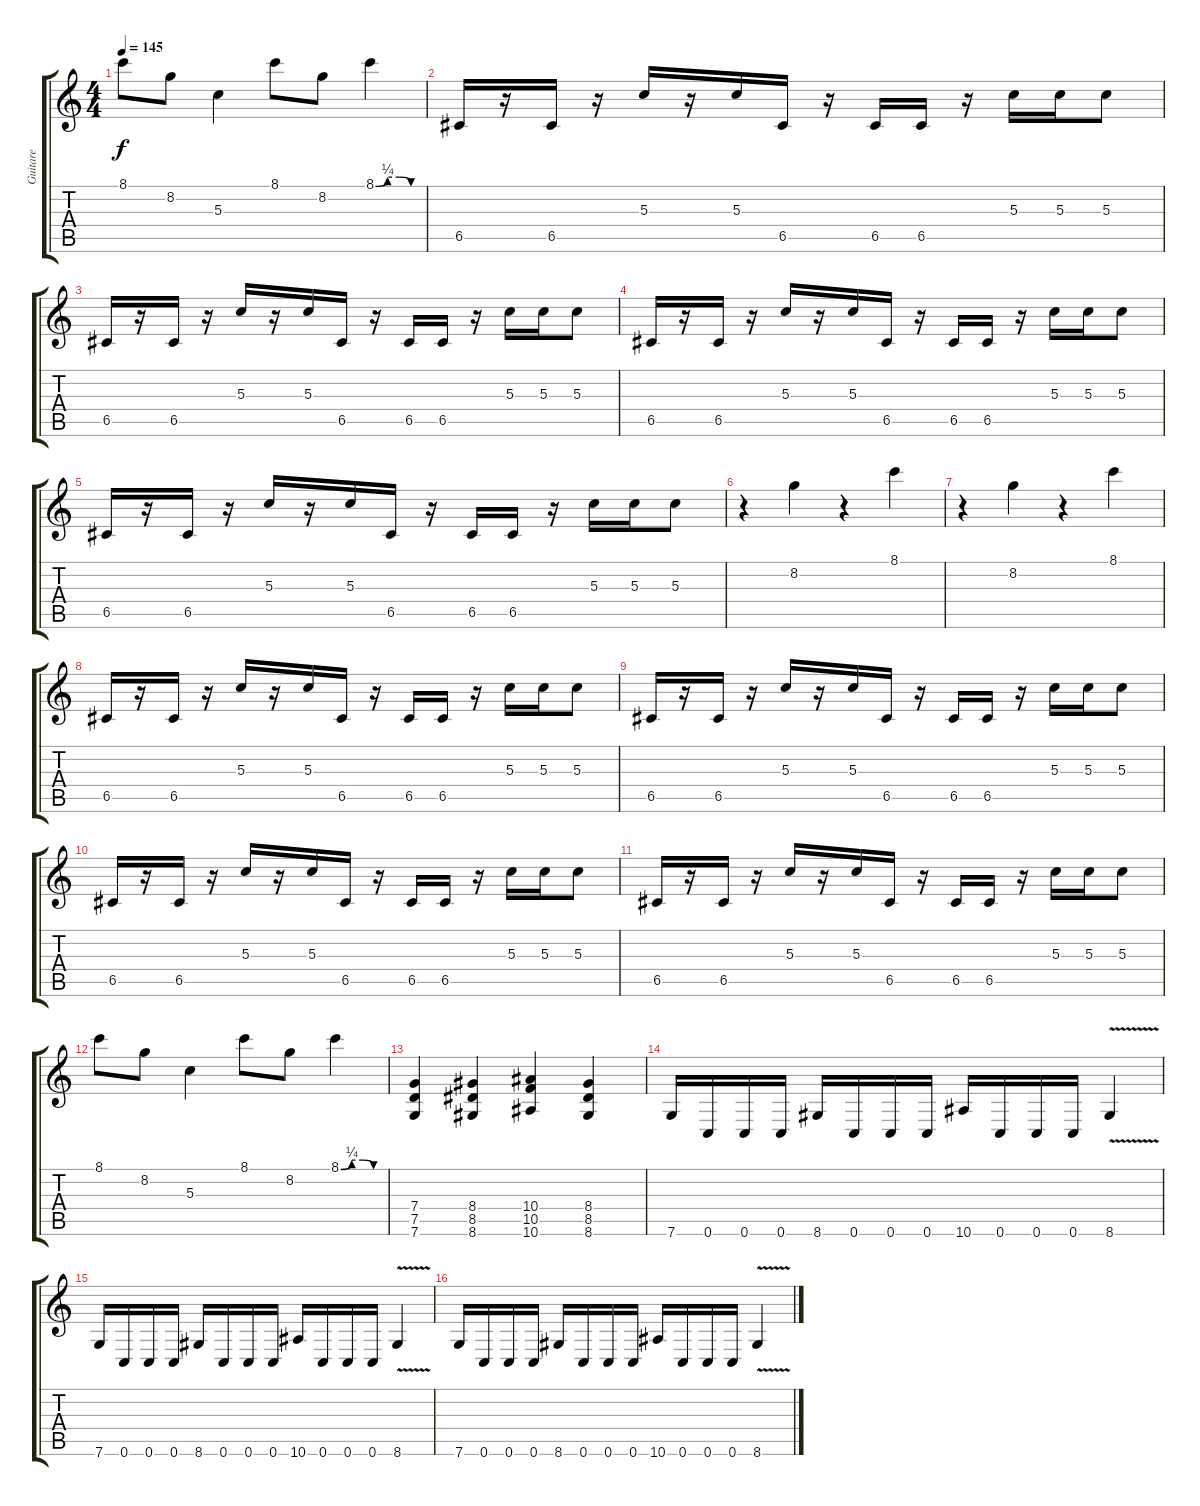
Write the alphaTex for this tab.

\track ("Guitare" "Guitare") {instrument overdrivenguitar}
\staff {score tabs}
\tuning (E4 B3 G3 C3 G2 C2) {hide}
\ts (4 4)
\tempo 145
\clef g2
\ks c
8.1.8{dy f volume 13} 8.2.8 5.3.4 8.1.8 8.2.8 8.1{be (custom 0 0 15 1 30 1 45 0 60 0)}.4 |
6.5.16{volume 8 instrument distortionguitar} r.16 6.5.16 r.16 5.3.16 r.16 5.3.16 6.5.16 r.16 6.5.16 6.5.16 r.16 5.3.16 5.3.16 5.3.8 |
6.5.16 r.16 6.5.16 r.16 5.3.16 r.16 5.3.16 6.5.16 r.16 6.5.16 6.5.16 r.16 5.3.16 5.3.16 5.3.8 |
6.5.16 r.16 6.5.16 r.16 5.3.16 r.16 5.3.16 6.5.16 r.16 6.5.16 6.5.16 r.16 5.3.16 5.3.16 5.3.8 |
6.5.16 r.16 6.5.16 r.16 5.3.16 r.16 5.3.16 6.5.16 r.16 6.5.16 6.5.16 r.16 5.3.16 5.3.16 5.3.8 |
r.4{volume 16} 8.2.4 r.4 8.1.4 |
r.4 8.2.4 r.4 8.1.4 |
6.5.16{volume 8 instrument distortionguitar} r.16 6.5.16 r.16 5.3.16 r.16 5.3.16 6.5.16 r.16 6.5.16 6.5.16 r.16 5.3.16 5.3.16 5.3.8 |
6.5.16 r.16 6.5.16 r.16 5.3.16 r.16 5.3.16 6.5.16 r.16 6.5.16 6.5.16 r.16 5.3.16 5.3.16 5.3.8 |
6.5.16 r.16 6.5.16 r.16 5.3.16 r.16 5.3.16 6.5.16 r.16 6.5.16 6.5.16 r.16 5.3.16 5.3.16 5.3.8 |
6.5.16 r.16 6.5.16 r.16 5.3.16 r.16 5.3.16 6.5.16 r.16 6.5.16 6.5.16 r.16 5.3.16 5.3.16 5.3.8 |
8.1.8{volume 13} 8.2.8 5.3.4 8.1.8 8.2.8 8.1{be (custom 0 0 15 1 30 1 45 0 60 0)}.4 |
(7.4 7.5 7.6).4{volume 16 instrument overdrivenguitar} (8.4 8.5 8.6).4 (10.4 10.5 10.6).4 (8.4 8.5 8.6).4 |
7.6.16 0.6.16 0.6.16 0.6.16 8.6.16 0.6.16 0.6.16 0.6.16 10.6.16 0.6.16 0.6.16 0.6.16 8.6{v}.4 |
7.6.16 0.6.16 0.6.16 0.6.16 8.6.16 0.6.16 0.6.16 0.6.16 10.6.16 0.6.16 0.6.16 0.6.16 8.6{v}.4 |
7.6.16 0.6.16 0.6.16 0.6.16 8.6.16 0.6.16 0.6.16 0.6.16 10.6.16 0.6.16 0.6.16 0.6.16 8.6{v}.4
